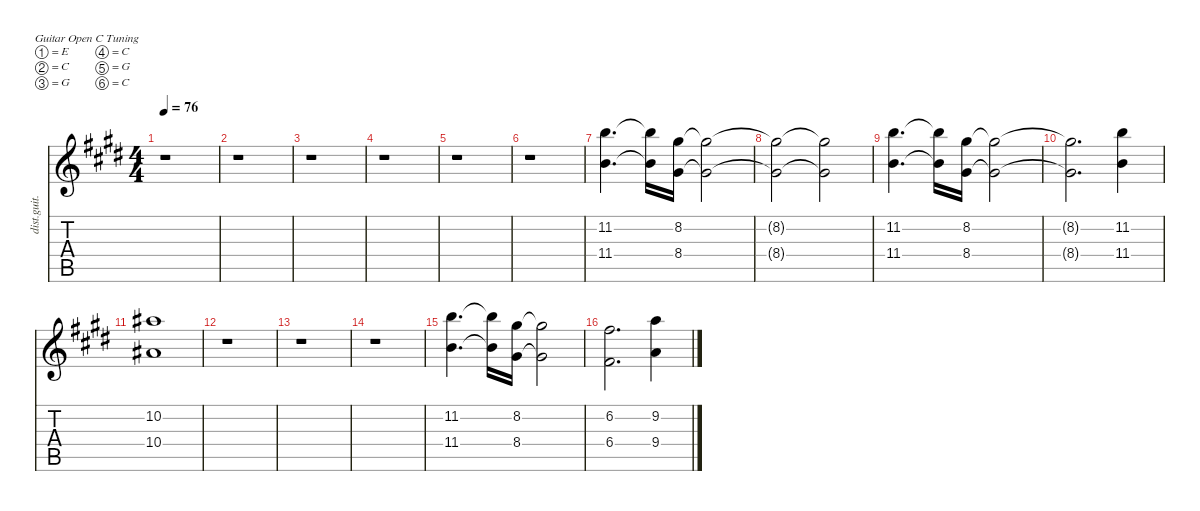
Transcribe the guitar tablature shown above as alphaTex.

\defaultSystemsLayout 4
\hideDynamics
\bracketExtendMode nobrackets
\otherSystemsTrackNameOrientation horizontal
\track ("Guitar 2" "dist.guit.") {defaultSystemsLayout 8 instrument distortionguitar}
\staff {score tabs}
\tuning (E4 C4 G3 C3 G2 C2)
\ts (4 4)
\tempo 76
\clef g2
\ks e
r.1{dy f beam Down} |
r.1{beam Down} |
r.1{beam Down} |
r.1{beam Down} |
r.1{beam Down} |
r.1{beam Down} |
(11.2{acc forcenatural} 11.4{acc forcenatural}).4{d beam Down} (11.2{t acc forcenatural} 11.4{t acc forcenatural}).16{beam Down} (8.2{acc #} 8.4{acc #}).16{beam Down} (8.2{t acc #} 8.4{t acc #}).2{beam Down} |
(8.2{t acc #} 8.4{t acc #}).2{beam Down} (8.2{t acc #} 8.4{t acc #}).2{beam Down} |
(11.2{acc forcenatural} 11.4{acc forcenatural}).4{d beam Down} (11.2{t acc forcenatural} 11.4{t acc forcenatural}).16{beam Down} (8.2{acc #} 8.4{acc #}).16{beam Down} (8.2{t acc #} 8.4{t acc #}).2{beam Down} |
(8.2{t acc #} 8.4{t acc #}).2{d beam Down} (11.2{acc forcenatural} 11.4{acc forcenatural}).4{beam Down} |
(10.2{acc #} 10.4{acc #}).1{beam Down} |
r.1{beam Down} |
r.1{beam Down} |
r.1{beam Down} |
(11.2{acc forcenatural} 11.4{acc forcenatural}).4{d dy ppp beam Down} (11.2{t acc forcenatural} 11.4{t acc forcenatural}).16{beam Down} (8.2{acc #} 8.4{acc #}).16{beam Down} (8.2{t acc #} 8.4{t acc #}).2{beam Down} |
(6.2{acc #} 6.4{acc #}).2{d beam Down} (9.2{acc forcenatural} 9.4{acc forcenatural}).4{beam Down}
